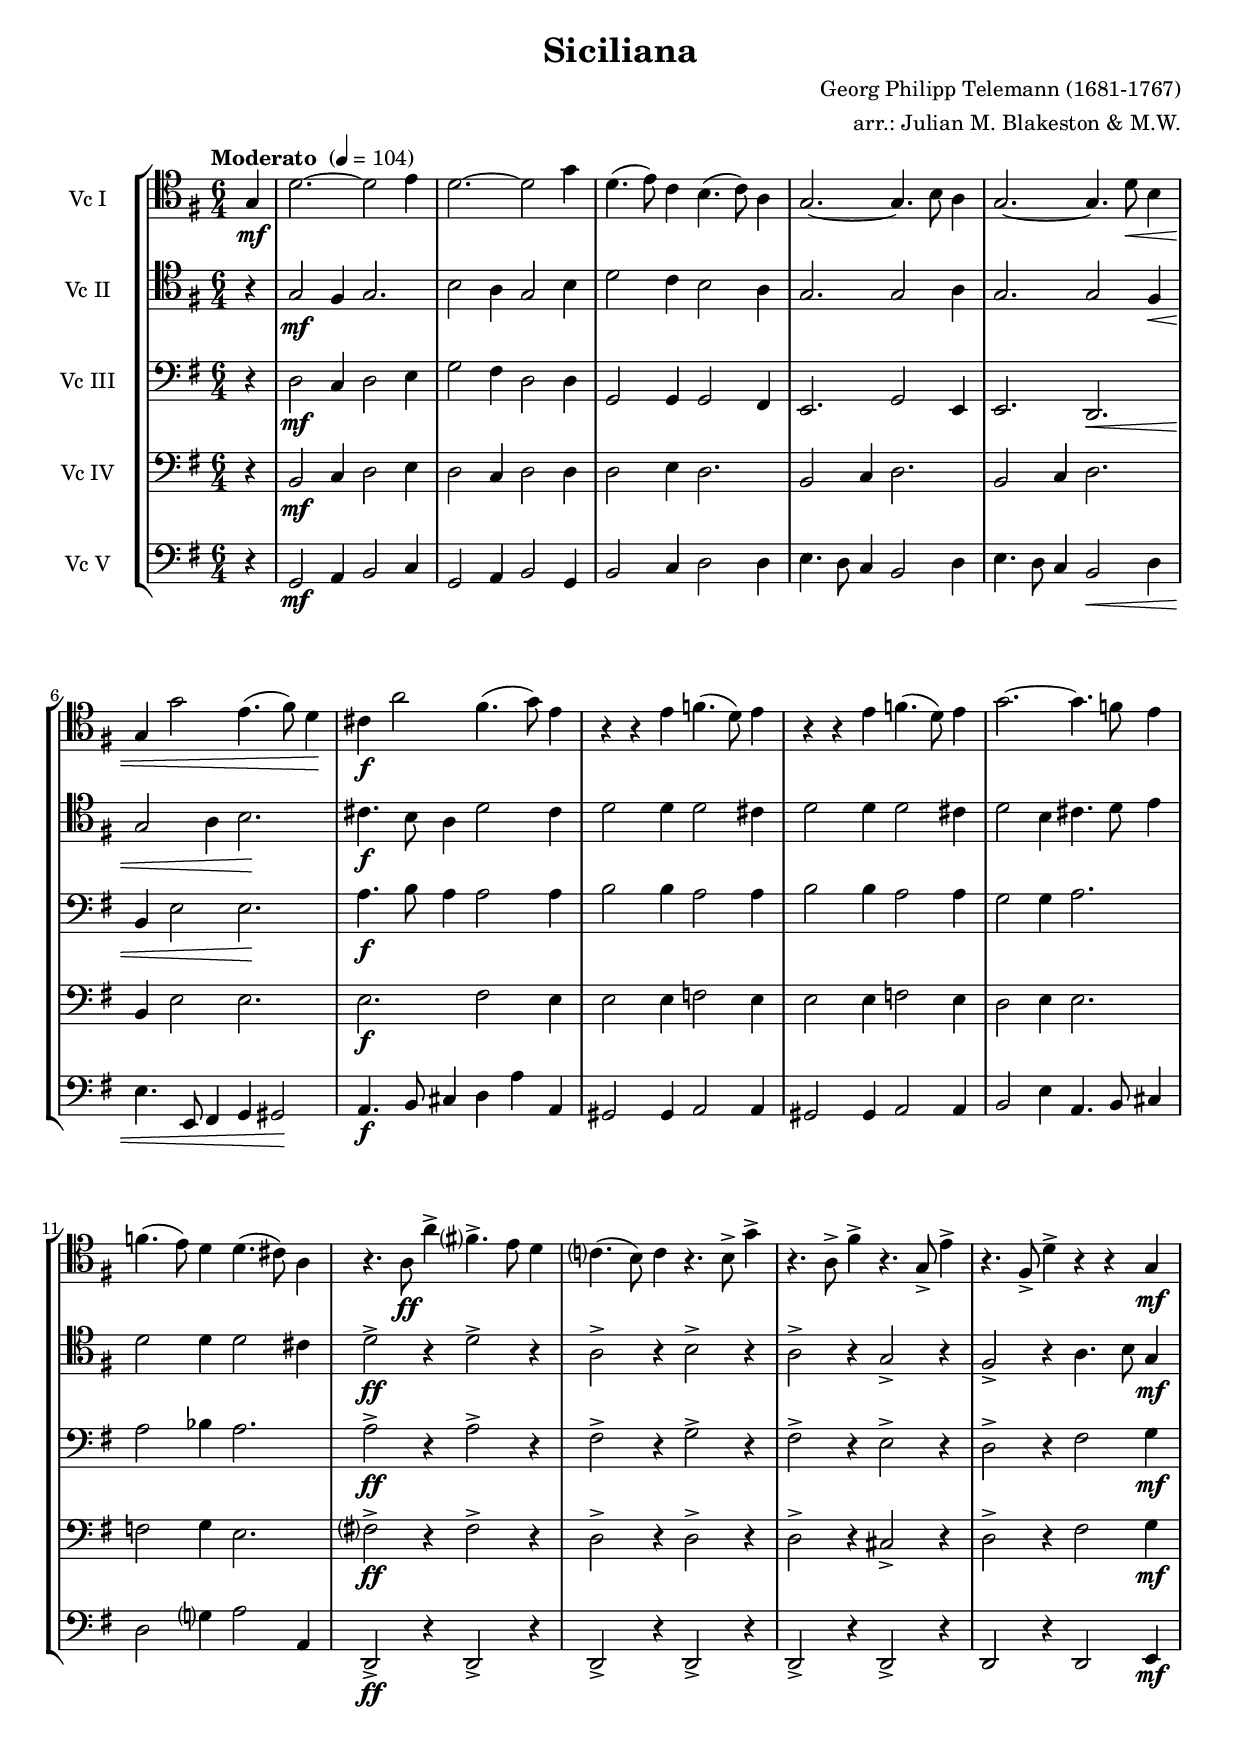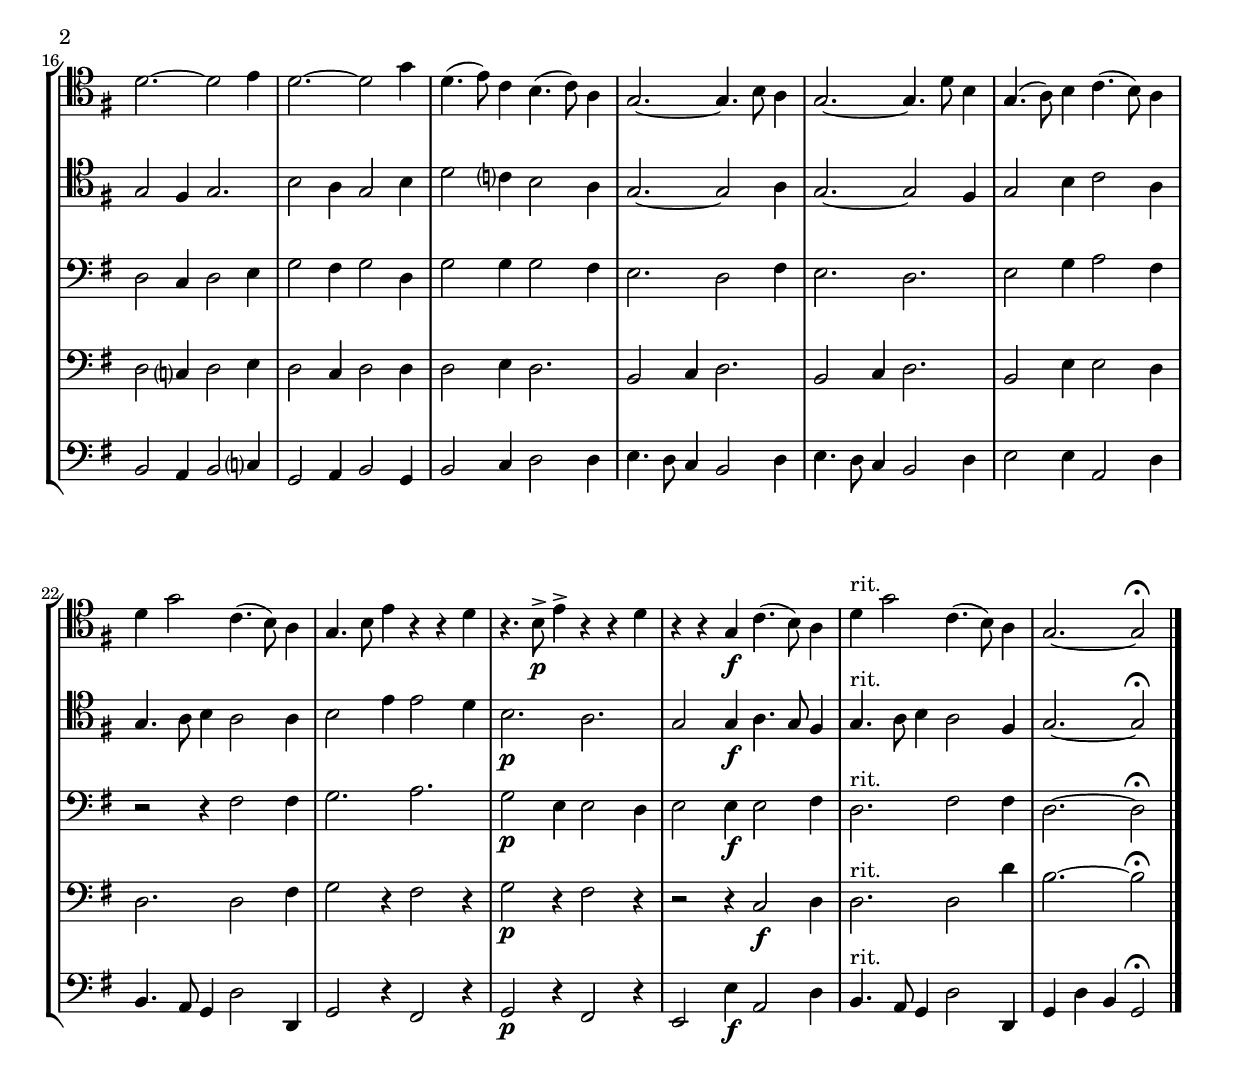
\version "2.14.2"
\include "deutsch.ly"

#(set-global-staff-size 18.6)

\header {
  title = "Siciliana"
  composer = "Georg Philipp Telemann (1681-1767)"
  arranger = "arr.: Julian M. Blakeston & M.W."
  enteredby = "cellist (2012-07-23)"
}

voiceconsts = {
 \key g \major
 \time 6/4
 \clef "bass"
% \numericTimeSignature
 \compressFullBarRests
 \tempo "Moderato " 4=104
}

%minstr = "harpsichord"
mihi = "clarinet"
%minstr = "accordion"
milo = "bassoon"

rit = \markup "rit."

va = \relative c'' {
  \voiceconsts
  \clef "tenor"

  \partial 4 g4\mf
  d'2.~ d2 e4
  d2.~ d2 g4
  d4.( e8) c4 h4.( c8) a4
  g2.~ g4. h8 a4

  g2.~ g4. d'8\< h4
  g g'2 e4.( fis8) d4\!
  cis\f a'2 fis4.( g8) e4
  r r e f4.( d8) e4

  r r e f4.( d8) e4
  g2.~ g4. f8 e4
  f4.( e8) d4 d4.( cis8) a4
  r4. a8\ff a'4-> fis?4.-> e8 d4

  c?4.( h8) c4 r4. h8-> g'4->
  r4. a,8-> fis'4-> r4. g,8-> e'4->
  r4. fis,8-> d'4-> r r g,\mf
  d'2.~ d2 e4

  d2.~ d2 g4
  d4.( e8) c4 h4.( c8) a4
  g2.~ g4. h8 a4
  g2.~ g4. d'8 h4

  g4.( a8) h4 c4.( h8) a4
  d g2 c,4.( h8) a4
  g4. h8 e4 r r d

  r4. h8->\p e4-> r r d
  r r g,\f c4.( h8) a4
  d^\rit g2 c,4.( h8) a4
  g2.~ g2\fermata \bar "|."
}

vb = \relative c'' {
  \voiceconsts
  \clef "tenor"

  \partial 4 r4
  g2\mf fis4 g2.
  h2 a4g2 h4
  d2 c4 h2 a4
  g2. g2 a4

  g2. g2 fis4\<
  g2 a4 h2.\!
  cis4.\f h8 a4 d2 cis4
  d2 d4 d2 cis4

  d2 d4 d2 cis4
  d2 h4 cis4. d8 e4
  d2 d4 d2 cis4
  d2->\ff r4 d2-> r4

  a2-> r4 h2-> r4
  a2-> r4 g2-> r4
  fis2-> r4 a4. h8 g4\mf
  g2 fis4 g2.

  h2 a4 g2 h4
  d2 c?4 h2 a4
  g2.~ g2 a4
  g2.~ g2 fis4

  g2 h4 c2 a4
  g4. a8 h4 a2 a4
  h2 e4 e2 d4
  h2.\p a

  g2 g4\f a4. g8 fis4
  g4.^\rit a8 h4 a2 fis4
  g2.~ g2\fermata \bar "|."
}

vc = \relative c' {
  \voiceconsts

  \partial 4 r4
  d2\mf c4 d2 e4
  g2 fis4 d2 d4
  g,2 g4 g2 fis4
  e2. g2 e4

  e2. d\<
  h'4 e2 e2.\!
  a4.\f h8 a4 a2 a4
  h2 h4 a2 a4
  h2 h4 a2 a4

  g2 g4 a2.
  a2 b4 a2.
  a2->\ff r4 a2-> r4
  fis2-> r4 g2-> r4

  fis2-> r4 e2-> r4
  d2-> r4 fis2 g4\mf
  d2 c4 d2 e4
  g2 fis4 g2 d4

  g2 g4 g2 fis4
  e2. d2 fis4
  e2. d
  e2 g4 a2 fis4
  r2 r4 fis2 fis4

  g2. a
  g2\p e4 e2 d4
  e2 e4\f e2 fis4
  d2.^\rit fis2 fis4
  d2.~ d2\fermata \bar "|."
}

vd = \relative c' {
  \voiceconsts

  \partial 4 r4
  h2\mf c4 d2 e4
  d2 c4 d2 d4
  d2 e4 d2.
  h2 c4 d2.

  h2 c4 d2.
  h4 e2 e2.
  e\f fis2 e4
  e2 e4 f2 e4
  e2 e4 f2 e4

  d2 e4 e2.
  f2 g4 e2.
  fis?2->\ff r4 fis2-> r4
  d2-> r4 d2-> r4

  d2-> r4 cis2-> r4
  d2-> r4 fis2 g4\mf
  d2 c?4 d2 e4
  d2 c4 d2 d4

  d2 e4 d2.
  h2 c4 d2.
  h2 c4 d2.
  h2 e4 e2 d4
  d2. d2 fis4

  g2 r4 fis2 r4
  g2\p r4 fis2 r4

  r2 r4 c2\f d4
  d2.^\rit d2 d'4
  h2.~ h2\fermata \bar "|."
}

ve = \relative c {
  \voiceconsts

  \partial 4 r4
  g2\mf a4 h2 c4
  g2 a4 h2 g4
  h2 c4 d2 d4

  e4. d8 c4 h2 d4
  e4. d8 c4 h2\< d4
  e4. e,8 fis4 g gis2\!
  a4.\f h8 cis4 d a' a,

  gis2 gis4 a2 a4
  gis2 gis4 a2 a4
  h2 e4 a,4. h8 cis4
  d2 g?4 a2 a,4

  d,2->\ff r4 d2-> r4
  d2-> r4 d2-> r4
  d2-> r4 d2-> r4
  d2 r4 d2 e4\mf

  h'2 a4 h2 c?4
  g2 a4 h2 g4
  h2 c4 d2 d4
  e4. d8 c4 h2 d4

  e4. d8 c4 h2 d4
  e2 e4 a,2 d4
  h4. a8 g4 d'2 d,4
  g2 r4 fis2 r4

  g2\p r4 fis2 r4
  e2 e'4\f a,2 d4
  h4.^\rit a8 g4 d'2 d,4
  g d' h g2\fermata \bar "|."
}


music = \new StaffGroup <<
      \new Staff {
	\set Staff.midiInstrument = \milo
	\set Staff.instrumentName = #"Vc I"
	\transpose g g, { \va }
      }

      \new Staff {
	\set Staff.midiInstrument = \milo
	\set Staff.instrumentName = #"Vc II"
	\transpose g g, { \vb }
      }

      \new Staff {
	\set Staff.midiInstrument = \milo
	\set Staff.instrumentName = #"Vc III"
	\transpose g g, { \vc }
      }

      \new Staff {
	\set Staff.midiInstrument = \milo
	\set Staff.instrumentName = #"Vc IV"
	\transpose g g, { \vd }
      }

      \new Staff {
	\set Staff.midiInstrument = \milo
	\set Staff.instrumentName = #"Vc V"
	\transpose g g { \ve }
      }
>>

\book {
  \score {
    \music
    \layout {}
  }

  \score {
    \unfoldRepeats \music

    \midi {
      \context {
        \Score
      }
    }
  }
}
